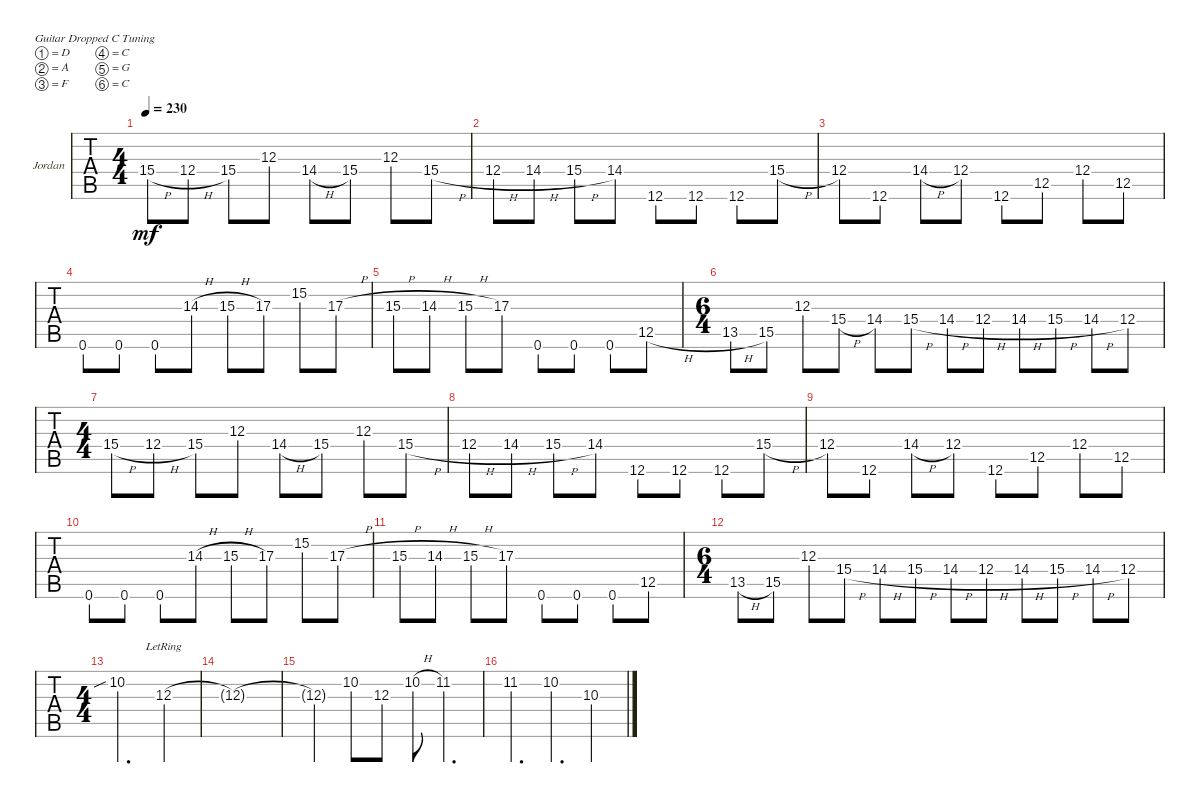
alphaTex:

\bracketExtendMode groupsimilarinstruments
\firstSystemTrackNameOrientation horizontal
\otherSystemsTrackNameOrientation horizontal
\track ("Jid-Lee" "Jordan") {instrument overdrivenguitar}
\staff {tabs}
\tuning (D4 A3 F3 C3 G2 C2)
\ts (4 4)
\tempo 230
\clef g2
\ks c
15.4{h}.8{dy mf} 12.4{h}.8 15.4.8 12.3.8 14.4{h}.8 15.4.8 12.3.8 15.4{h}.8 |
12.4{h}.8 14.4{h}.8 15.4{h}.8 14.4.8 12.6.8 12.6.8 12.6.8 15.4{h}.8 |
12.4.8 12.6.8 14.4{h}.8 12.4.8 12.6.8 12.5.8 12.4.8 12.5.8 |
0.6.8 0.6.8 0.6.8 14.3{h}.8 15.3{h}.8 17.3.8 15.2.8 17.3{h}.8 |
15.3{h}.8 14.3{h}.8 15.3{h}.8 17.3.8 0.6.8 0.6.8 0.6.8 12.5{h}.8 |
\ts (6 4)
13.5{h}.8 15.5.8 12.3.8 15.4{h}.8 14.4.8 15.4{h}.8 14.4{h}.8 12.4{h}.8 14.4{h}.8 15.4{h}.8 14.4{h}.8 12.4.8 |
\ts (4 4)
15.4{h}.8 12.4{h}.8 15.4.8 12.3.8 14.4{h}.8 15.4.8 12.3.8 15.4{h}.8 |
12.4{h}.8 14.4{h}.8 15.4{h}.8 14.4.8 12.6.8 12.6.8 12.6.8 15.4{h}.8 |
12.4.8 12.6.8 14.4{h}.8 12.4.8 12.6.8 12.5.8 12.4.8 12.5.8 |
0.6.8 0.6.8 0.6.8 14.3{h}.8 15.3{h}.8 17.3.8 15.2.8 17.3{h}.8 |
15.3{h}.8 14.3{h}.8 15.3{h}.8 17.3.8 0.6.8 0.6.8 0.6.8 12.5.8 |
\ts (6 4)
13.5{h}.8 15.5.8 12.3.8 15.4{h}.8 14.4{h}.8 15.4{h}.8 14.4{h}.8 12.4{h}.8 14.4{h}.8 15.4{h}.8 14.4{h}.8 12.4.8 |
\ts (4 4)
10.2{sib}.2{d} 12.3{lr}.4 |
12.3{t}.1 |
12.3{t}.4 10.2.8 12.3.8 10.2{h}.8 11.2.4{d} |
11.2.4{d} 10.2.4{d} 10.3.4
